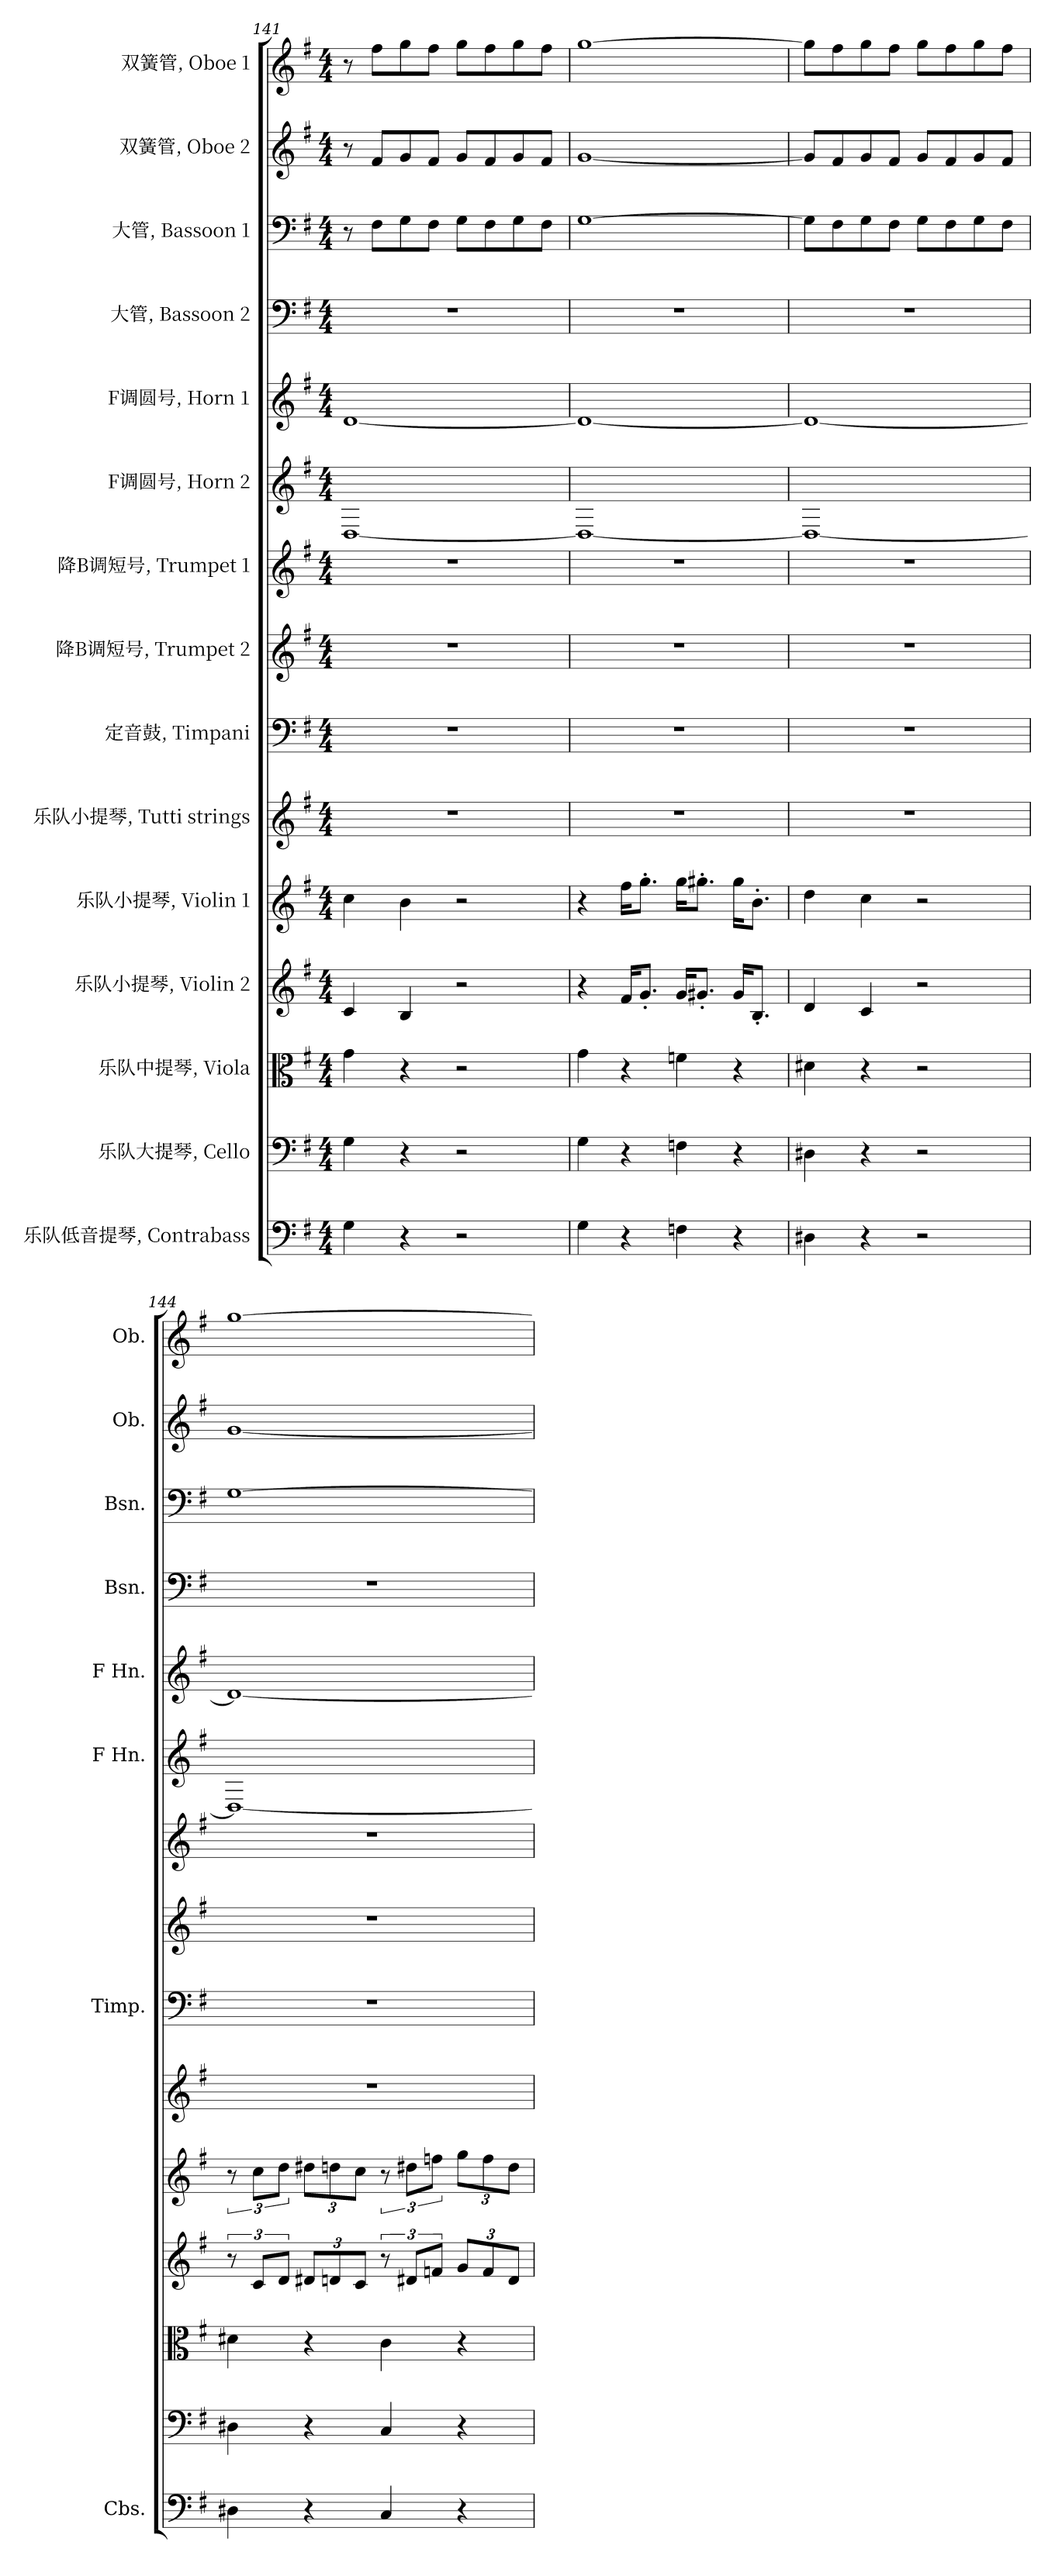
**kern	**kern	**kern	**kern	**kern	**kern	**kern	**kern	**kern	**kern	**kern	**kern	**kern	**kern	**kern
*part15	*part14	*part13	*part12	*part11	*part10	*part9	*part8	*part7	*part6	*part5	*part4	*part3	*part2	*part1
*staff15	*staff14	*staff13	*staff12	*staff11	*staff10	*staff9	*staff8	*staff7	*staff6	*staff5	*staff4	*staff3	*staff2	*staff1
*I"乐队低音提琴, Contrabass	*I"乐队大提琴, Cello	*I"乐队中提琴, Viola	*I"乐队小提琴, Violin 2	*I"乐队小提琴, Violin 1	*I"乐队小提琴, Tutti strings	*I"定音鼓, Timpani	*I"降B调短号, Trumpet 2	*I"降B调短号, Trumpet 1	*I"F调圆号, Horn 2	*I"F调圆号, Horn 1	*I"大管, Bassoon 2	*I"大管, Bassoon 1	*I"双簧管, Oboe 2	*I"双簧管, Oboe 1
*I'Cbs.	*	*	*	*	*	*I'Timp.	*	*	*I'F Hn.	*I'F Hn.	*I'Bsn.	*I'Bsn.	*I'Ob.	*I'Ob.
*clefF4	*clefF4	*clefC3	*clefG2	*clefG2	*clefG2	*clefF4	*clefG2	*clefG2	*clefG2	*clefG2	*clefF4	*clefF4	*clefG2	*clefG2
*ITrd7c12	*	*	*	*	*	*	*ITrd1c2	*ITrd1c2	*ITrd4c7	*ITrd4c7	*	*	*	*
*k[f#]	*k[f#]	*k[f#]	*k[f#]	*k[f#]	*k[f#]	*k[f#]	*k[b-]	*k[b-]	*k[]	*k[]	*k[f#]	*k[f#]	*k[f#]	*k[f#]
*M4/4	*M4/4	*M4/4	*M4/4	*M4/4	*M4/4	*M4/4	*M4/4	*M4/4	*M4/4	*M4/4	*M4/4	*M4/4	*M4/4	*M4/4
*MM145	*MM145	*MM145	*MM145	*MM145	*MM145	*MM145	*MM145	*MM145	*MM145	*MM145	*MM145	*MM145	*MM145	*MM145
=141	=141	=141	=141	=141	=141	=141	=141	=141	=141	=141	=141	=141	=141	=141
4GG\	4G\	4g\	4c/	4cc\	1r	1r	1r	1r	[1GG	[1G	1r	8r	8r	8r
.	.	.	.	.	.	.	.	.	.	.	.	8F#\L	8f#/L	8ff#\L
*	*	*	*	*	*	*	*	*	*	*	*	*	*	*MM150
4r	4r	4r	4B/	4b\	.	.	.	.	.	.	.	8G\	8g/	8gg\
.	.	.	.	.	.	.	.	.	.	.	.	8F#\J	8f#/J	8ff#\J
2r	2r	2r	2r	2r	.	.	.	.	.	.	.	8G\L	8g/L	8gg\L
.	.	.	.	.	.	.	.	.	.	.	.	8F#\	8f#/	8ff#\
.	.	.	.	.	.	.	.	.	.	.	.	8G\	8g/	8gg\
*	*	*	*	*	*	*	*	*	*	*	*	*	*	*MM142
.	.	.	.	.	.	.	.	.	.	.	.	8F#\J	8f#/J	8ff#\J
=142	=142	=142	=142	=142	=142	=142	=142	=142	=142	=142	=142	=142	=142	=142
*	*	*	*	*	*	*	*	*	*	*	*	*	*	*MM148
4GG\	4G\	4g\	4r	4r	1r	1r	1r	1r	1GG_	1G_	1r	[1G	[1g	[1gg
4r	4r	4r	16f#/KL	16ff#\KL	.	.	.	.	.	.	.	.	.	.
.	.	.	8.g'/J	8.gg'\J	.	.	.	.	.	.	.	.	.	.
4FFn\	4Fn\	4fn\	16g/KL	16gg\KL	.	.	.	.	.	.	.	.	.	.
.	.	.	8.g#X'/J	8.gg#X'\J	.	.	.	.	.	.	.	.	.	.
4r	4r	4r	16g#/KL	16gg#\KL	.	.	.	.	.	.	.	.	.	.
.	.	.	8.B'/J	8.b'\J	.	.	.	.	.	.	.	.	.	.
!!LO:PB:g=z
=143	=143	=143	=143	=143	=143	=143	=143	=143	=143	=143	=143	=143	=143	=143
*	*	*	*	*	*	*	*	*	*	*	*	*	*	*MM142
4DD#X\	4D#X\	4d#X\	4d/	4dd\	1r	1r	1r	1r	1GG_	1G_	1r	8G\L]	8g/L]	8gg\L]
.	.	.	.	.	.	.	.	.	.	.	.	8F#\	8f#/	8ff#\
*	*	*	*	*	*	*	*	*	*	*	*	*	*	*MM149
4r	4r	4r	4c/	4cc\	.	.	.	.	.	.	.	8G\	8g/	8gg\
.	.	.	.	.	.	.	.	.	.	.	.	8F#\J	8f#/J	8ff#\J
2r	2r	2r	2r	2r	.	.	.	.	.	.	.	8G\L	8g/L	8gg\L
.	.	.	.	.	.	.	.	.	.	.	.	8F#\	8f#/	8ff#\
.	.	.	.	.	.	.	.	.	.	.	.	8G\	8g/	8gg\
*	*	*	*	*	*	*	*	*	*	*	*	*	*	*MM145
.	.	.	.	.	.	.	.	.	.	.	.	8F#\J	8f#/J	8ff#\J
=144	=144	=144	=144	=144	=144	=144	=144	=144	=144	=144	=144	=144	=144	=144
4DD#X\	4D#X\	4d#X\	12r	12r	1r	1r	1r	1r	1GG_	1G_	1r	[1G	[1g	[1gg
.	.	.	12c/L	12cc\L	.	.	.	.	.	.	.	.	.	.
.	.	.	12d/J	12dd\J	.	.	.	.	.	.	.	.	.	.
*	*	*	*Xbrackettup	*Xbrackettup	*	*	*	*	*	*	*	*	*	*
4r	4r	4r	12d#X/L	12dd#X\L	.	.	.	.	.	.	.	.	.	.
.	.	.	12dn/	12ddn\	.	.	.	.	.	.	.	.	.	.
.	.	.	12c/J	12cc\J	.	.	.	.	.	.	.	.	.	.
*	*	*	*brackettup	*brackettup	*	*	*	*	*	*	*	*	*	*
4CC/	4C/	4c\	12r	12r	.	.	.	.	.	.	.	.	.	.
.	.	.	12d#X/L	12dd#X\L	.	.	.	.	.	.	.	.	.	.
.	.	.	12fn/J	12ffn\J	.	.	.	.	.	.	.	.	.	.
*	*	*	*Xbrackettup	*Xbrackettup	*	*	*	*	*	*	*	*	*	*
4r	4r	4r	12g/L	12gg\L	.	.	.	.	.	.	.	.	.	.
.	.	.	12f/	12ff\	.	.	.	.	.	.	.	.	.	.
.	.	.	12d#/J	12dd#\J	.	.	.	.	.	.	.	.	.	.
=	=	=	=	=	=	=	=	=	=	=	=	=	=	=
*-	*-	*-	*-	*-	*-	*-	*-	*-	*-	*-	*-	*-	*-	*-
